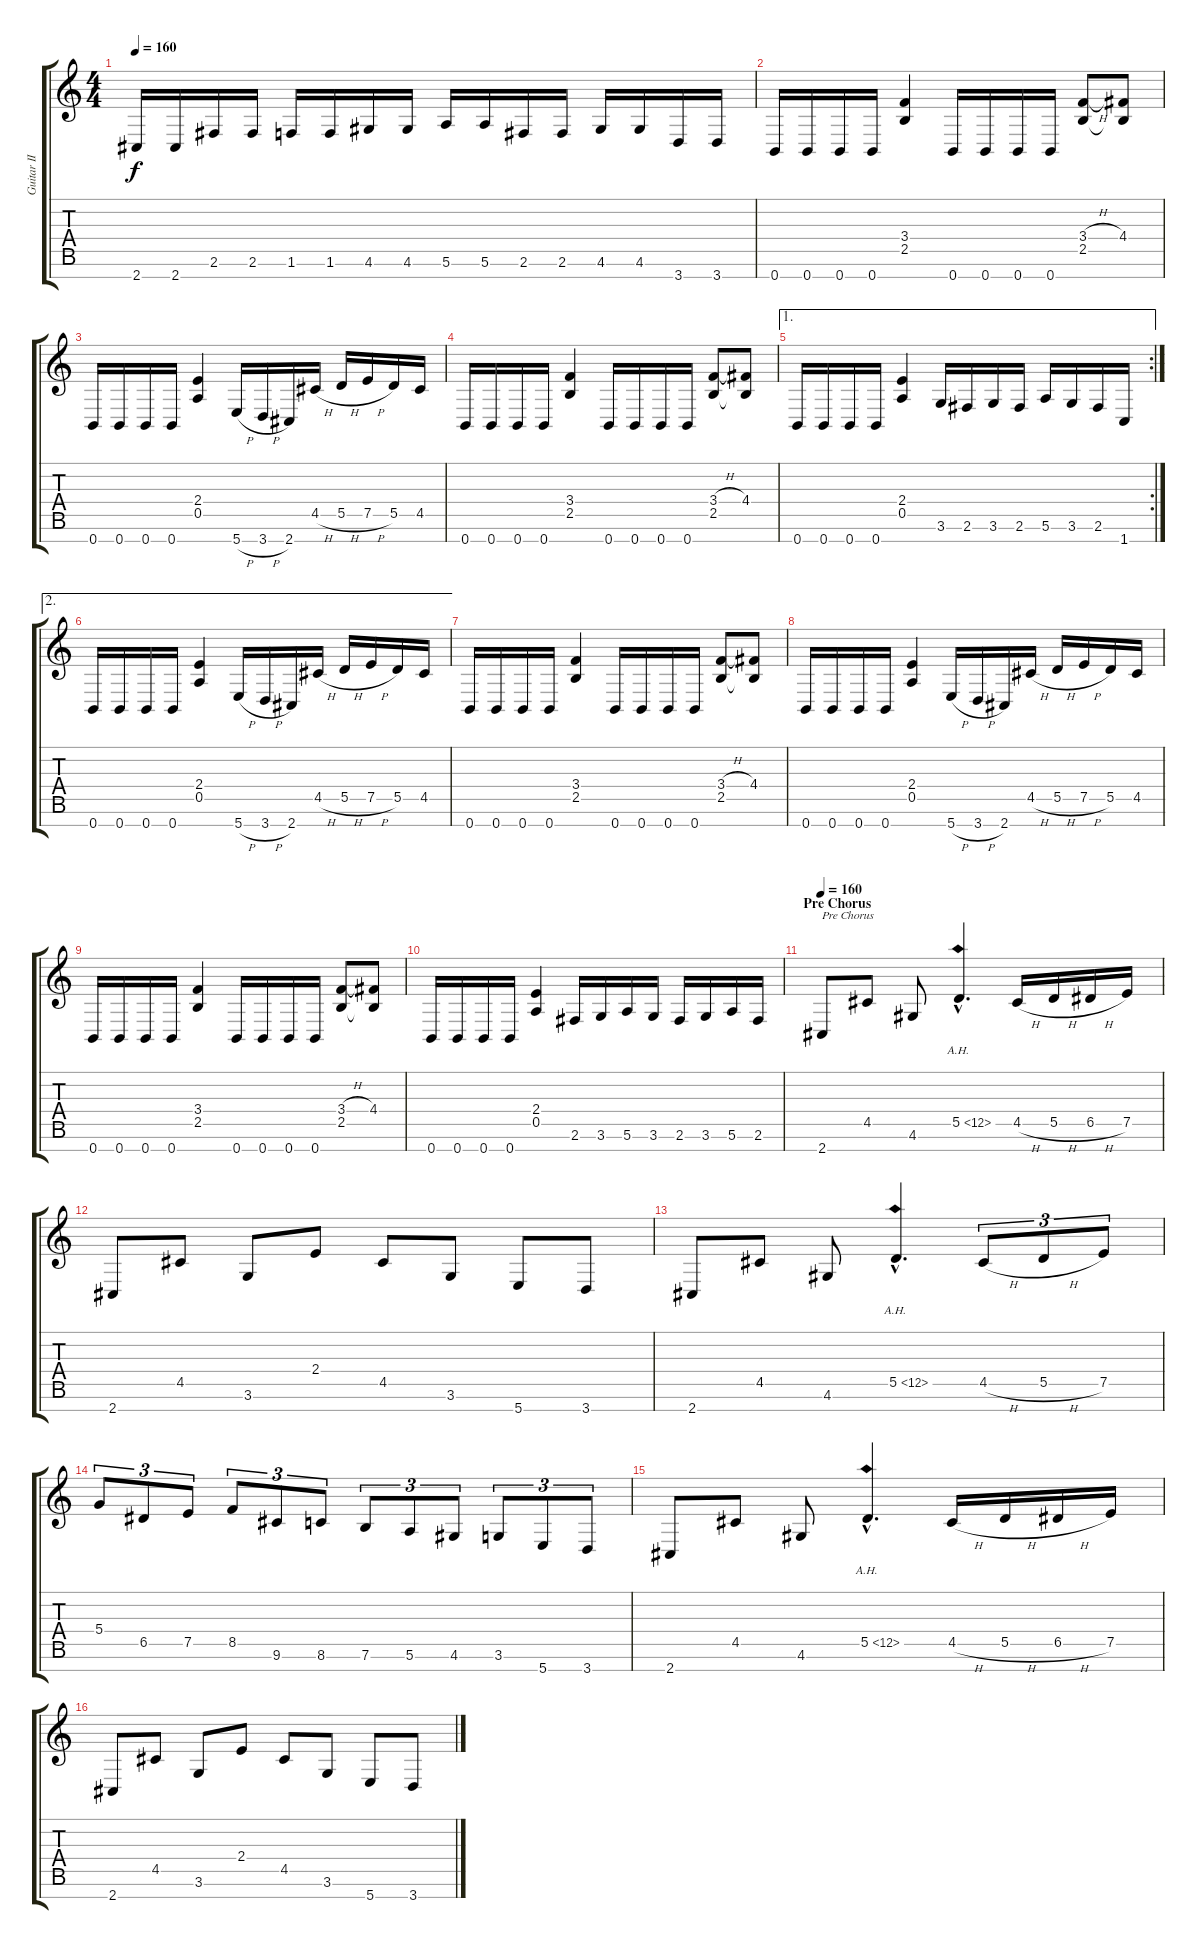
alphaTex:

\track ("Guitar II [Samoth]" "Guitar II ") {instrument distortionguitar}
\staff {score tabs}
\tuning (E4 B3 G3 D3 A2 E2 B1) {hide}
\ts (4 4)
\tempo 160
\clef g2
\ks c
2.7.16{dy f} 2.7.16 2.6.16 2.6.16 1.6.16 1.6.16 4.6.16 4.6.16 5.6.16 5.6.16 2.6.16 2.6.16 4.6.16 4.6.16 3.7.16 3.7.16 |
0.7.16 0.7.16 0.7.16 0.7.16 (3.4 2.5).4 0.7.16 0.7.16 0.7.16 0.7.16 (3.4{h} 2.5).8 (4.4 2.5{t}).8 |
0.7.16 0.7.16 0.7.16 0.7.16 (2.4 0.5).4 5.7{h}.16 3.7{h}.16 2.7.16 4.5{h}.16 5.5{h}.16 7.5{h}.16 5.5.16 4.5.16 |
0.7.16 0.7.16 0.7.16 0.7.16 (3.4 2.5).4 0.7.16 0.7.16 0.7.16 0.7.16 (3.4{h} 2.5).8 (4.4 2.5{t}).8 |
\ae 1
\rc 2
0.7.16 0.7.16 0.7.16 0.7.16 (2.4 0.5).4 3.6.16 2.6.16 3.6.16 2.6.16 5.6.16 3.6.16 2.6.16 1.7.16 |
\ae 2
0.7.16 0.7.16 0.7.16 0.7.16 (2.4 0.5).4 5.7{h}.16 3.7{h}.16 2.7.16 4.5{h}.16 5.5{h}.16 7.5{h}.16 5.5.16 4.5.16 |
0.7.16 0.7.16 0.7.16 0.7.16 (3.4 2.5).4 0.7.16 0.7.16 0.7.16 0.7.16 (3.4{h} 2.5).8 (4.4 2.5{t}).8 |
0.7.16 0.7.16 0.7.16 0.7.16 (2.4 0.5).4 5.7{h}.16 3.7{h}.16 2.7.16 4.5{h}.16 5.5{h}.16 7.5{h}.16 5.5.16 4.5.16 |
0.7.16 0.7.16 0.7.16 0.7.16 (3.4 2.5).4 0.7.16 0.7.16 0.7.16 0.7.16 (3.4{h} 2.5).8 (4.4 2.5{t}).8 |
0.7.16 0.7.16 0.7.16 0.7.16 (2.4 0.5).4 2.6.16 3.6.16 5.6.16 3.6.16 2.6.16 3.6.16 5.6.16 2.6.16 |
\section ("" "Pre Chorus")
\tempo 160
2.7.8{txt "Pre Chorus"} 4.5.8 4.6.8 5.5{ah 7 hac}.4{d} 4.5{h}.16 5.5{h}.16 6.5{h}.16 7.5.16 |
2.7.8 4.5.8 3.6.8 2.4.8 4.5.8 3.6.8 5.7.8 3.7.8 |
2.7.8 4.5.8 4.6.8 5.5{ah 7 hac}.4{d} 4.5{h}.8{tu (3 2)} 5.5{h}.8{tu (3 2)} 7.5.8{tu (3 2)} |
5.4.8{tu (3 2)} 6.5.8{tu (3 2)} 7.5.8{tu (3 2)} 8.5.8{tu (3 2)} 9.6.8{tu (3 2)} 8.6.8{tu (3 2)} 7.6.8{tu (3 2)} 5.6.8{tu (3 2)} 4.6.8{tu (3 2)} 3.6.8{tu (3 2)} 5.7.8{tu (3 2)} 3.7.8{tu (3 2)} |
2.7.8 4.5.8 4.6.8 5.5{ah 7 hac}.4{d} 4.5{h}.16 5.5{h}.16 6.5{h}.16 7.5.16 |
2.7.8 4.5.8 3.6.8 2.4.8 4.5.8 3.6.8 5.7.8 3.7.8
